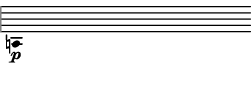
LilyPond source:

\version "2.24.3"
        \language "english"
#(set-global-staff-size 12)
\paper {
  #(set-paper-size '(cons (* 42.492444444444445 mm) (* 25 mm)))
  indent = 0\mm
  left-margin = 0\mm
  right-margin = 0\mm
  top-margin = 0\mm
  bottom-margin = 0\mm
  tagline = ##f
  print-page-number = ##f
}

\layout {
  line-width = 42.492444444444445\mm
  ragged-right = ##f
  \context {
    \Score
    \remove "Bar_number_engraver"
    \remove "Time_signature_engraver"
    \remove "Metronome_mark_engraver"
    \override SpacingSpanner.spacing-increment = #4
    \override SpacingSpanner.uniform-stretching = ##t
  }
  \context {
    \Staff
    \remove "Time_signature_engraver"
    \override Flag.stencil = #modern-straight-flag
    \remove "Clef_engraver"
    \override Stem.transparent = ##t
    \accidentalStyle "dodecaphonic"
    \remove "Bar_engraver"
  }
}

\score {
  \new StaffGroup <<
    \override Score.SystemStartBar.collapse-height = 2
    \override Score.SystemStartBar.X-offset = 0
    \override Score.SystemStartBar.color = #(rgb-color 0.51 0.51 0.51)
    \new Staff {
      
      \clef "treble"
      
      a4*335/100_\p
    }
  >>
}